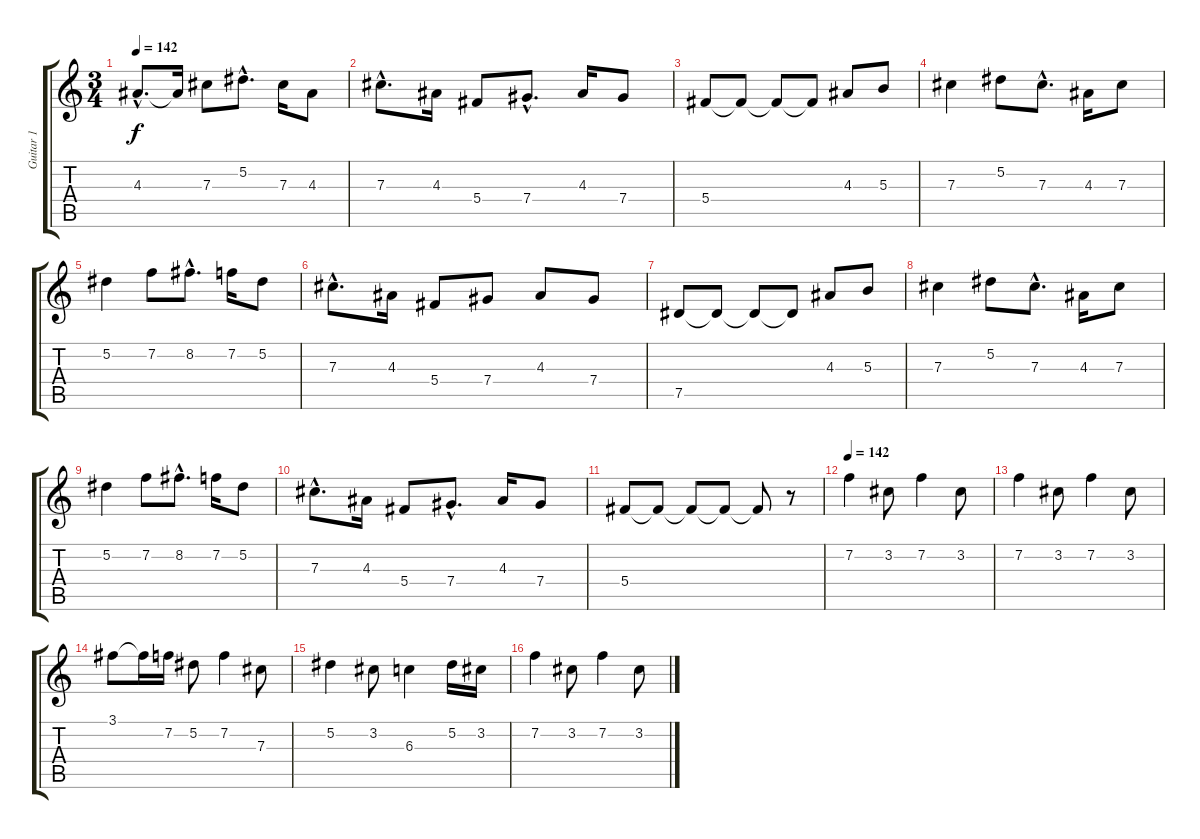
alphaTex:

\track ("Guitar 1" "Guitar 1") {instrument distortionguitar}
\staff {score tabs}
\tuning (Eb4 Bb3 Gb3 Db3 Ab2 Eb2) {hide}
\ts (3 4)
\tempo 142
\clef g2
\ks c
4.3{hac}.8{d dy f} 4.3{t}.16 7.3.8 5.2{hac}.8{d} 7.3.16 4.3.8 |
7.3{hac}.8{d} 4.3.16 5.4.8 7.4{hac}.8{d} 4.3.16 7.4.8 |
5.4.8 5.4{t}.8 5.4{t}.8 5.4{t}.8 4.3.8 5.3.8 |
7.3.4 5.2.8 7.3{hac}.8{d} 4.3.16 7.3.8 |
5.2.4 7.2.8 8.2{hac}.8{d} 7.2.16 5.2.8 |
7.3{hac}.8{d} 4.3.16 5.4.8 7.4.8 4.3.8 7.4.8 |
7.5.8 7.5{t}.8 7.5{t}.8 7.5{t}.8 4.3.8 5.3.8 |
7.3.4 5.2.8 7.3{hac}.8{d} 4.3.16 7.3.8 |
5.2.4 7.2.8 8.2{hac}.8{d} 7.2.16 5.2.8 |
7.3{hac}.8{d} 4.3.16 5.4.8 7.4{hac}.8{d} 4.3.16 7.4.8 |
5.4.8 5.4{t}.8 5.4{t}.8 5.4{t}.8 5.4{t}.8 r.8 |
\tempo 142
7.2.4 3.2.8 7.2.4 3.2.8 |
7.2.4 3.2.8 7.2.4 3.2.8 |
3.1.8 3.1{t}.16 7.2.16 5.2.8 7.2.4 7.3.8 |
5.2.4 3.2.8 6.3.4 5.2.16 3.2.16 |
7.2.4 3.2.8 7.2.4 3.2.8
